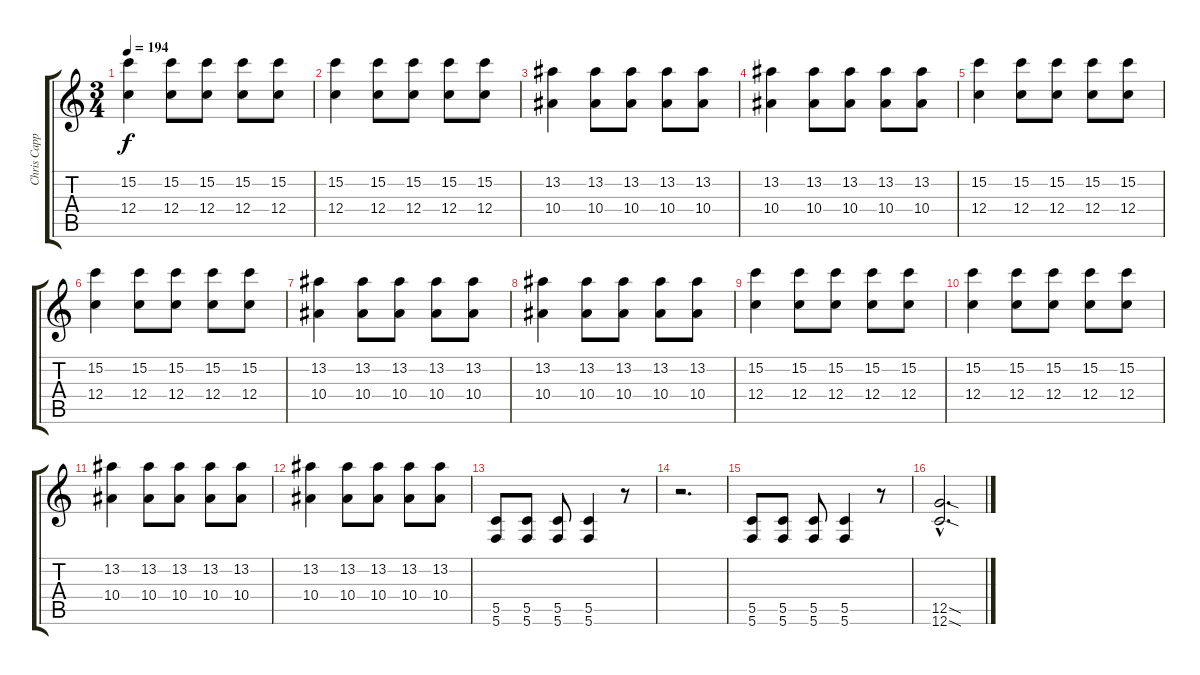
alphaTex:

\track ("Chris Cappelli" "Chris Capp") {instrument overdrivenguitar}
\staff {score tabs}
\tuning (D4 A3 F3 C3 G2 C2) {hide}
\ts (3 4)
\tempo 194
\clef g2
\ks c
(15.2 12.4).4{dy f} (15.2 12.4).8 (15.2 12.4).8 (15.2 12.4).8 (15.2 12.4).8 |
(15.2 12.4).4 (15.2 12.4).8 (15.2 12.4).8 (15.2 12.4).8 (15.2 12.4).8 |
(13.2 10.4).4 (13.2 10.4).8 (13.2 10.4).8 (13.2 10.4).8 (13.2 10.4).8 |
(13.2 10.4).4 (13.2 10.4).8 (13.2 10.4).8 (13.2 10.4).8 (13.2 10.4).8 |
(15.2 12.4).4 (15.2 12.4).8 (15.2 12.4).8 (15.2 12.4).8 (15.2 12.4).8 |
(15.2 12.4).4 (15.2 12.4).8 (15.2 12.4).8 (15.2 12.4).8 (15.2 12.4).8 |
(13.2 10.4).4 (13.2 10.4).8 (13.2 10.4).8 (13.2 10.4).8 (13.2 10.4).8 |
(13.2 10.4).4 (13.2 10.4).8 (13.2 10.4).8 (13.2 10.4).8 (13.2 10.4).8 |
(15.2 12.4).4 (15.2 12.4).8 (15.2 12.4).8 (15.2 12.4).8 (15.2 12.4).8 |
(15.2 12.4).4 (15.2 12.4).8 (15.2 12.4).8 (15.2 12.4).8 (15.2 12.4).8 |
(13.2 10.4).4 (13.2 10.4).8 (13.2 10.4).8 (13.2 10.4).8 (13.2 10.4).8 |
(13.2 10.4).4 (13.2 10.4).8 (13.2 10.4).8 (13.2 10.4).8 (13.2 10.4).8 |
(5.5 5.6).8 (5.5 5.6).8 (5.5 5.6).8 (5.5 5.6).4 r.8 |
r.2{d} |
(5.5 5.6).8 (5.5 5.6).8 (5.5 5.6).8 (5.5 5.6).4 r.8 |
(12.5{sod hac} 12.6{sod hac}).2{d}
